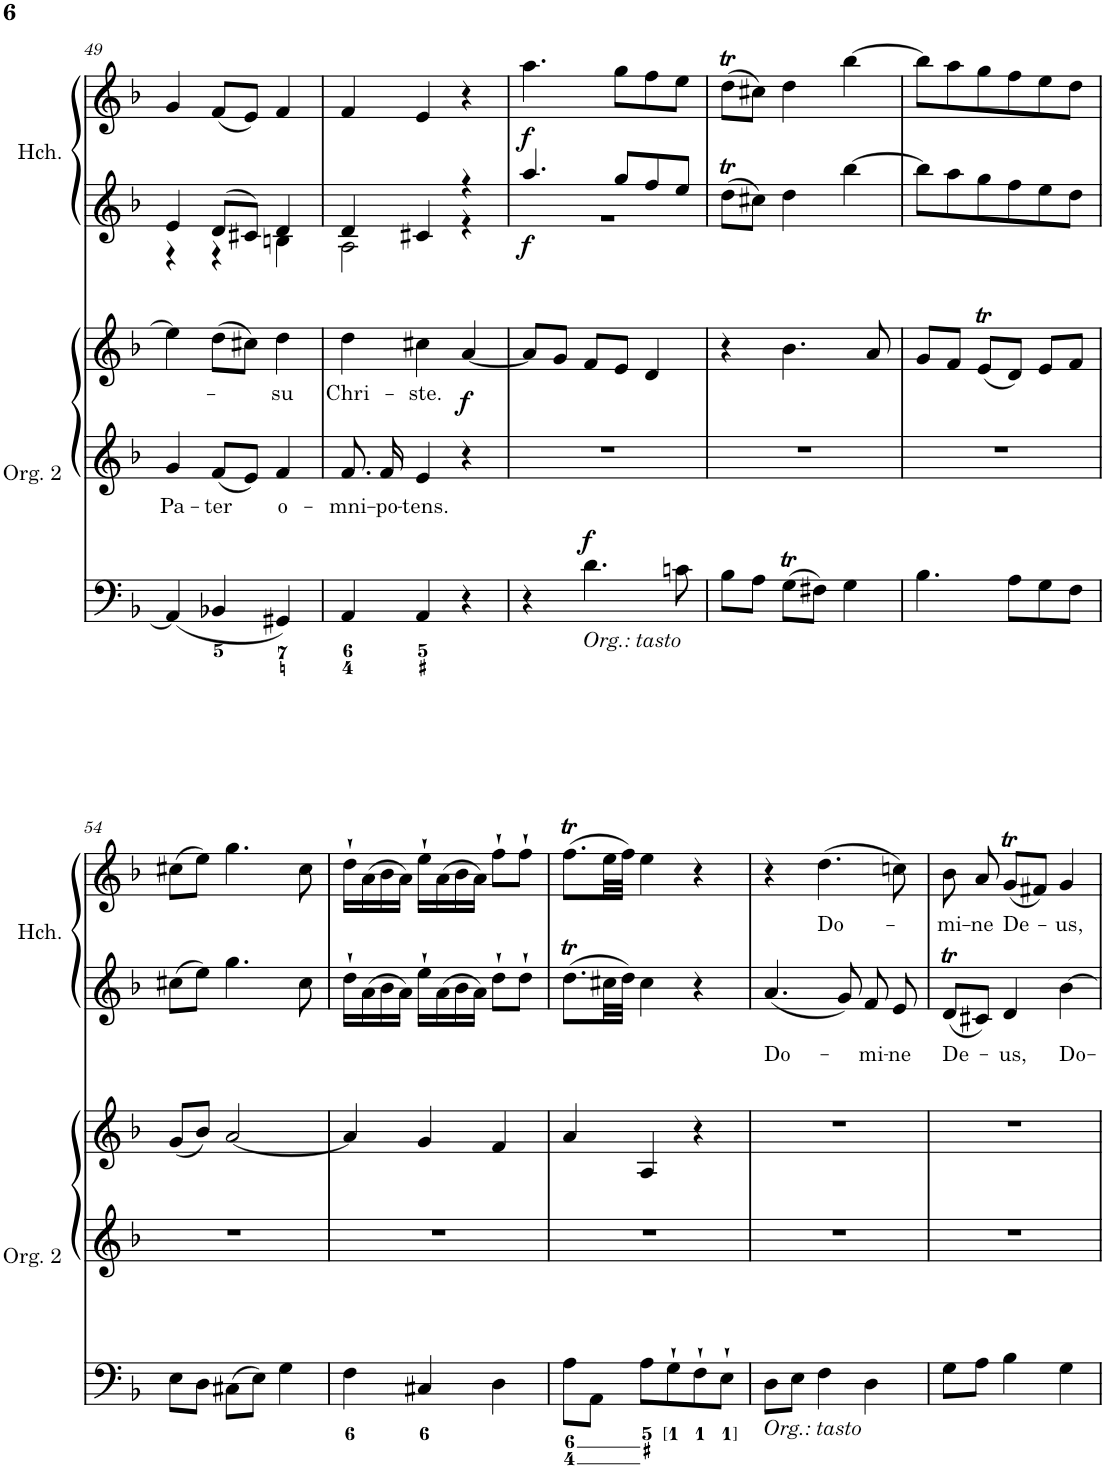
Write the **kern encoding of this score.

**kern	**kern	**text	**kern	**text	**dynam	**kern	**text	**kern	**text	**dynam
*part2	*part2	*part2	*part2	*part2	*part2	*part1	*part1	*part1	*part1	*part1
*staff5	*staff4	*staff4	*staff3	*staff3	*staff3/4/5	*staff2	*staff2	*staff1	*staff1	*staff1/2
*I"Organ 2	*	*	*	*	*	*I"Harpsichord	*	*	*	*
*I'Org. 2	*	*	*	*	*	*I'Hch.	*	*	*	*
!!LO:PB:g=z
*clefF4	*clefG2	*	*clefG2	*	*	*clefG2	*	*clefG2	*	*
*k[b-]	*k[b-]	*	*k[b-]	*	*	*k[b-]	*	*k[b-]	*	*
*M3/4	*M3/4	*	*M3/4	*	*	*M3/4	*	*M3/4	*	*
=49	=49	=49	=49	=49	=49	=49	=49	=49	=49	=49
!	!	!LO:LY:b	!	!	!	!	!	!	!	!
*	*	*	*	*	*	*^	*	*	*	*
4AA/]	4g/	Pa-	4ee\]	.	.	4e/	4r	.	4g/	.	.
!	!	!LO:LY:b	!	!	!	!	!	!	!	!	!
4BB-X/	8f/L	-ter	(8dd\L	.	.	8d/L	4r	.	(8f/L	.	.
.	8e/J	.	8cc#X\J)	.	.	8c#X/J	.	.	8e/J)	.	.
!	!	!LO:LY:b	!	!LO:LY:b	!	!	!	!	!	!	!
4GG#X/	4f/	o-	4dd\	-su	.	4d/	4Bn\	.	4f/	.	.
=50	=50	=50	=50	=50	=50	=50	=50	=50	=50	=50	=50
!	!	!LO:LY:b	!	!LO:LY:b	!	!	!	!	!	!	!
4AA/	8.f/	-mni-	4dd\	Chri-	.	4d/	2A\	.	4f/	.	.
!	!	!LO:LY:b	!	!	!	!	!	!	!	!	!
.	16f/	-po-	.	.	.	.	.	.	.	.	.
!	!	!LO:LY:b	!	!LO:LY:b	!	!	!	!	!	!	!
4AA/	4e/	-tens.	4cc#X\	-ste.	.	4c#X/	.	.	4e/	.	.
!	!	!	!	!	!LO:DY:b	!	!	!	!	!	!
4r	4r	.	[4a/	.	f	4r	4r	.	4r	.	.
=51	=51	=51	=51	=51	=51	=51	=51	=51	=51	=51	=51
!	!	!	!	!	!	!	!	!	!	!	!LO:DY:b=2
!	!	!	!	!	!	!	!	!	!	!	!LO:DY:n=1:b
4r	2.r	.	8a/L]	.	.	4.aa/	2.r	.	4.aa\	.	f f
.	.	.	8g/J	.	.	.	.	.	.	.	.
!LO:TX:b:i:t=Org.&colon; tasto	!	!	!	!	!	!	!	!	!	!	!
!	!	!	!	!	!LO:DY:a=3	!	!	!	!	!	!
4.d\	.	.	8f/L	.	f	.	.	.	.	.	.
.	.	.	8e/J	.	.	8gg/L	.	.	8gg\L	.	.
.	.	.	4d/	.	.	8ff/	.	.	8ff\	.	.
8cn\	.	.	.	.	.	8ee/J	.	.	8ee\J	.	.
*	*	*	*	*	*	*v	*v	*	*	*	*
=52	=52	=52	=52	=52	=52	=52	=52	=52	=52	=52
8B-\L	2.r	.	4r	.	.	8ddT\L	.	(8ddT\L	.	.
8A\J	.	.	.	.	.	8cc#X\J	.	8cc#X\J)	.	.
8GT\L	.	.	4.b-\	.	.	4dd\	.	4dd\	.	.
8F#X\J	.	.	.	.	.	.	.	.	.	.
4G\	.	.	.	.	.	[4bb-\	.	[4bb-\	.	.
.	.	.	8a/	.	.	.	.	.	.	.
=53	=53	=53	=53	=53	=53	=53	=53	=53	=53	=53
4.B-\	2.r	.	8g/L	.	.	8bb-\L]	.	8bb-\L]	.	.
.	.	.	8f/J	.	.	8aa\	.	8aa\	.	.
.	.	.	(8et/L	.	.	8gg\	.	8gg\	.	.
8A\L	.	.	8d/J)	.	.	8ff\	.	8ff\	.	.
8G\	.	.	8e/L	.	.	8ee\	.	8ee\	.	.
8F\J	.	.	8f/J	.	.	8dd\J	.	8dd\J	.	.
!!LO:LB:g=z
=54	=54	=54	=54	=54	=54	=54	=54	=54	=54	=54
8E\L	2.r	.	(8g/L	.	.	8cc#X\L	.	(8cc#X\L	.	.
8D\J	.	.	8b-/J)	.	.	8ee\J	.	8ee\J)	.	.
8C#X\L	.	.	[2a/	.	.	4.gg\	.	4.gg\	.	.
8E\J	.	.	.	.	.	.	.	.	.	.
4G\	.	.	.	.	.	.	.	.	.	.
.	.	.	.	.	.	8cc#\	.	8cc#\	.	.
=55	=55	=55	=55	=55	=55	=55	=55	=55	=55	=55
4F\	2.r	.	4a/]	.	.	16dd`\LL	.	16dd`\LL	.	.
.	.	.	.	.	.	16a\	.	(16a\	.	.
.	.	.	.	.	.	16b-\	.	16b-\	.	.
.	.	.	.	.	.	16a\JJ	.	16a\JJ)	.	.
4C#X/	.	.	4g/	.	.	16ee`\LL	.	16ee`\LL	.	.
.	.	.	.	.	.	16a\	.	(16a\	.	.
.	.	.	.	.	.	16b-\	.	16b-\	.	.
.	.	.	.	.	.	16a\JJ	.	16a\JJ)	.	.
4D\	.	.	4f/	.	.	8dd`\L	.	8ff`\L	.	.
.	.	.	.	.	.	8dd`\J	.	8ff`\J	.	.
=56	=56	=56	=56	=56	=56	=56	=56	=56	=56	=56
8A\L	2.r	.	4a/	.	.	8.ddT\L	.	(8.ffT\L	.	.
8AA\J	.	.	.	.	.	.	.	.	.	.
.	.	.	.	.	.	32cc#X\LL	.	32ee\LL	.	.
.	.	.	.	.	.	32dd\JJJ	.	32ff\JJJ)	.	.
8A\L	.	.	4A/	.	.	4cc#\	.	4ee\	.	.
8G`\	.	.	.	.	.	.	.	.	.	.
8F`\	.	.	4r	.	.	4r	.	4r	.	.
8E`\J	.	.	.	.	.	.	.	.	.	.
=57	=57	=57	=57	=57	=57	=57	=57	=57	=57	=57
!LO:TX:b:i:t=Org.&colon; tasto	!	!	!	!	!	!	!	!	!	!
!	!	!	!	!	!	!	!LO:LY:b	!	!	!
8D\L	2.r	.	2.r	.	.	4.a/	Do-	4r	.	.
8E\J	.	.	.	.	.	.	.	.	.	.
!	!	!	!	!	!	!	!	!	!LO:LY:b	!
4F\	.	.	.	.	.	.	.	(4.dd\	Do-	.
.	.	.	.	.	.	8g/	.	.	.	.
!	!	!	!	!	!	!	!LO:LY:b	!	!	!
4D\	.	.	.	.	.	8f/	-mi-	.	.	.
!	!	!	!	!	!	!	!LO:LY:b	!	!	!
.	.	.	.	.	.	8e/	-ne	8ccn\)	.	.
=58	=58	=58	=58	=58	=58	=58	=58	=58	=58	=58
!	!	!	!	!	!	!	!LO:LY:b	!	!LO:LY:b	!
8G\L	2.r	.	2.r	.	.	8dT/L	De-	8b-\	-mi-	.
!	!	!	!	!	!	!	!	!	!LO:LY:b	!
8A\J	.	.	.	.	.	8c#X/J	.	8a/	-ne	.
!	!	!	!	!	!	!	!LO:LY:b	!	!LO:LY:b	!
4B-\	.	.	.	.	.	4d/	-us,	(8gT/L	De-	.
.	.	.	.	.	.	.	.	8f#X/J)	.	.
!	!	!	!	!	!	!	!LO:LY:b	!	!LO:LY:b	!
4G\	.	.	.	.	.	[4b-\	Do-	4g/	-us,	.
=	=	=	=	=	=	=	=	=	=	=
*-	*-	*-	*-	*-	*-	*-	*-	*-	*-	*-
